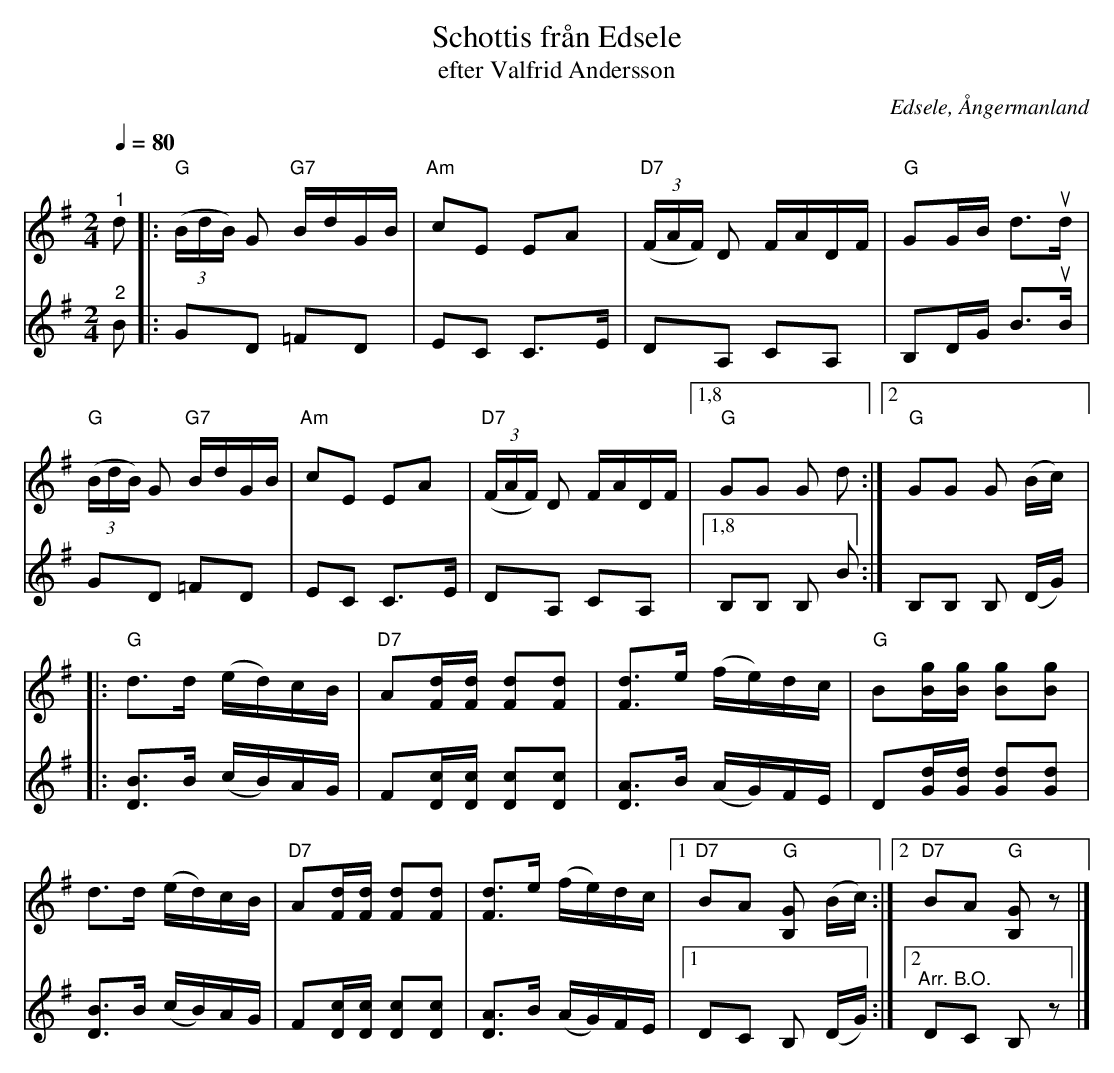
X:1
T:Schottis från Edsele
T:efter Valfrid Andersson
O:Edsele, Ångermanland
L:1/8
Q:1/4=80
M:2/4
K:G
V:1
"^1" d |:"G" (3(B/d/B/) G"G7" B/d/G/B/ |"Am" cE EA |"D7" (3(F/A/F/) D F/A/D/F/ | "G" GG/B/ d>ud |
"G" (3(B/d/B/) G"G7" B/d/G/B/ |"Am" cE EA |"D7" (3(F/A/F/) D F/A/D/F/ |1,8 "G" GG G d :|2"G" GG G (B/c/) |:
"G" d>d (e/d/)c/B/ |"D7" A[Fd]/[Fd]/ [Fd][Fd] | [Fd]>e (f/e/)d/c/ | "G" B[Bg]/[Bg]/ [Bg][Bg] |
d>d (e/d/)c/B/ |"D7" A[Fd]/[Fd]/ [Fd][Fd] | [Fd]>e (f/e/)d/c/ |1 "D7" BA "G" [B,G] (B/c/) :|2 "D7" BA "G" [B,G] z |]
V:2
"^2" B |: GD =FD | EC C>E | DA, CA, | B,D/G/ B>uB | GD =FD | EC C>E | DA, CA, |1,8 B,B, B, B :|
B,B, B, (D/G/) |: [DB]>B (c/B/)A/G/ | F[Dc]/[Dc]/ [Dc][Dc] | [DA]>B (A/G/)F/E/ | D[Gd]/[Gd]/ [Gd][Gd] |
[DB]>B (c/B/)A/G/ | F[Dc]/[Dc]/ [Dc][Dc] | [DA]>B (A/G/)F/E/ |1  DC B, (D/G/) :|2"^Arr. B.O." DC B, z |]
